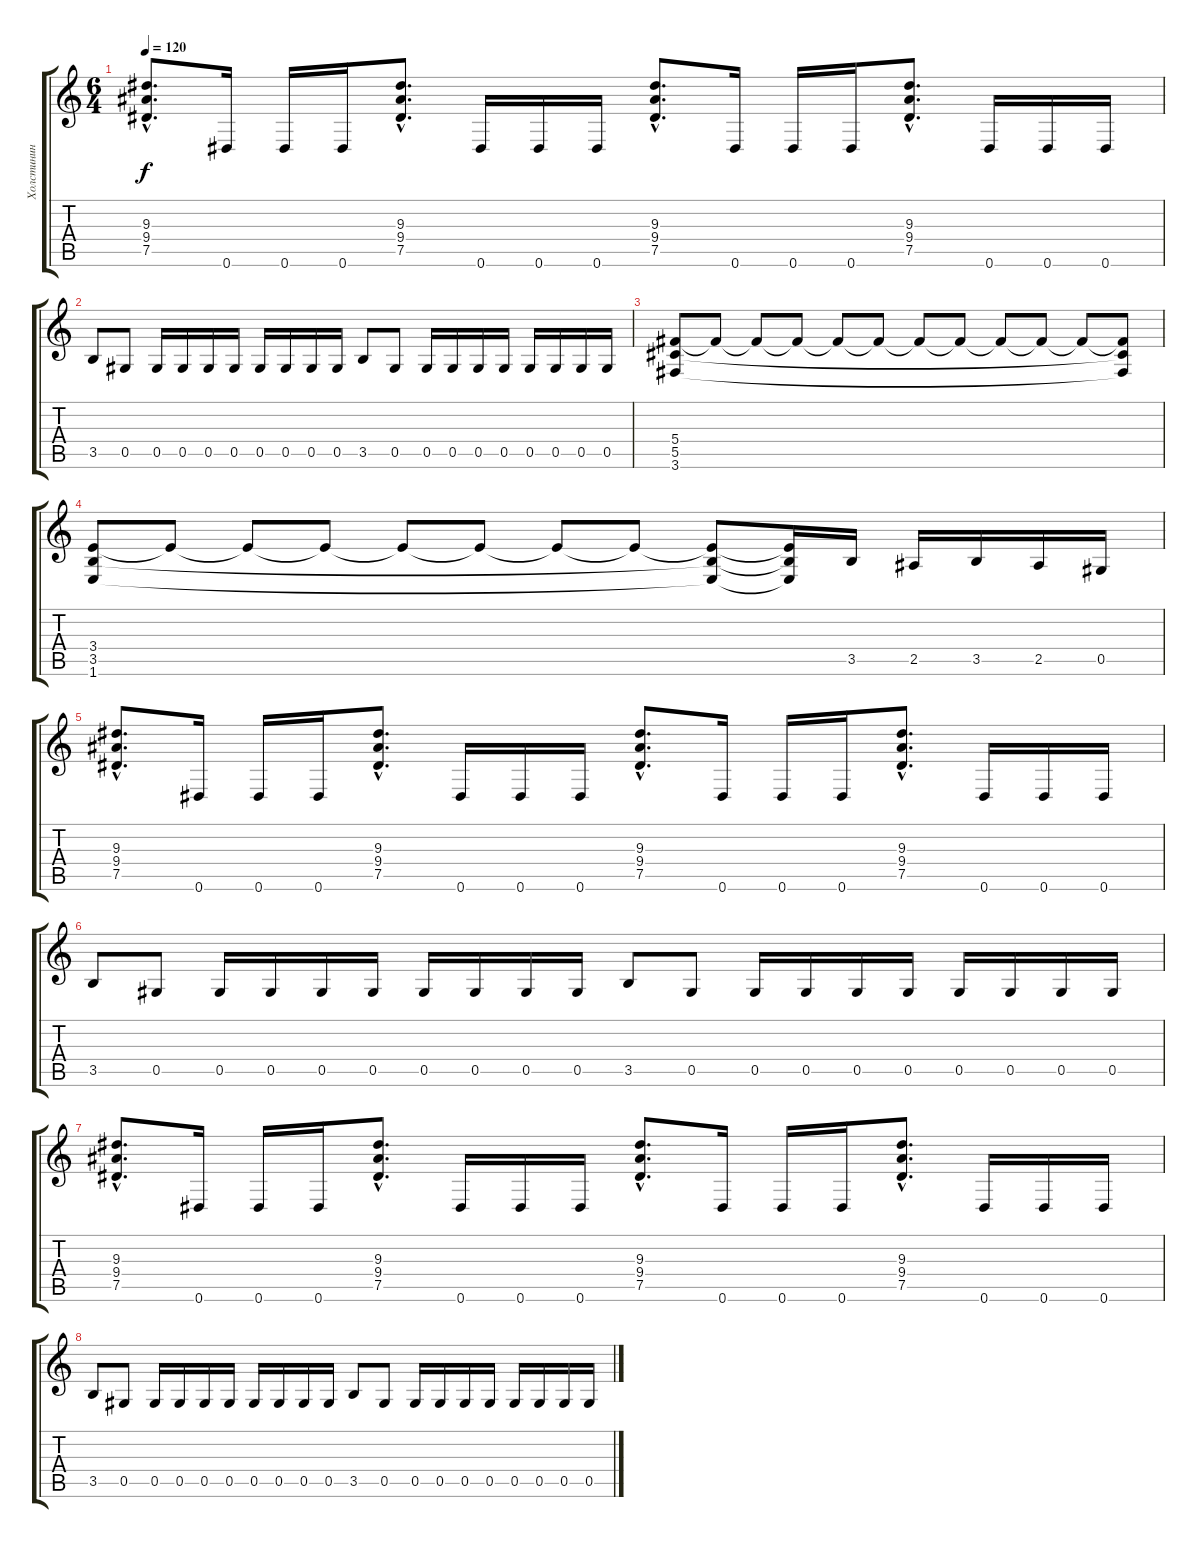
\track ("Холстинин (Guitar 1)" "Холстинин ") {instrument distortionguitar}
\staff {score tabs}
\tuning (Eb4 Bb3 Gb3 Db3 Ab2 Eb2) {hide}
\ts (6 4)
\tempo 120
\clef g2
\ks c
(9.3{hac} 9.4{hac} 7.5{hac}).8{d dy f} 0.6.16 0.6.16 0.6.16 (9.3{hac} 9.4{hac} 7.5{hac}).8{d} 0.6.16 0.6.16 0.6.16 (9.3{hac} 9.4{hac} 7.5{hac}).8{d} 0.6.16 0.6.16 0.6.16 (9.3{hac} 9.4{hac} 7.5{hac}).8{d} 0.6.16 0.6.16 0.6.16 |
3.5.8 0.5.8 0.5.16 0.5.16 0.5.16 0.5.16 0.5.16 0.5.16 0.5.16 0.5.16 3.5.8 0.5.8 0.5.16 0.5.16 0.5.16 0.5.16 0.5.16 0.5.16 0.5.16 0.5.16 |
(5.4 5.5 3.6).8 5.4{t}.8 5.4{t}.8 5.4{t}.8 5.4{t}.8 5.4{t}.8 5.4{t}.8 5.4{t}.8 5.4{t}.8 5.4{t}.8 5.4{t}.8 (5.4{t} 5.5{t} 3.6{t}).8 |
(3.4 3.5 1.6).8 3.4{t}.8 3.4{t}.8 3.4{t}.8 3.4{t}.8 3.4{t}.8 3.4{t}.8 3.4{t}.8 (3.4{t} 3.5{t} 1.6{t}).8 (3.4{t} 3.5{t} 1.6{t}).16 3.5.16 2.5.16 3.5.16 2.5.16 0.5.16 |
(9.3{hac} 9.4{hac} 7.5{hac}).8{d} 0.6.16 0.6.16 0.6.16 (9.3{hac} 9.4{hac} 7.5{hac}).8{d} 0.6.16 0.6.16 0.6.16 (9.3{hac} 9.4{hac} 7.5{hac}).8{d} 0.6.16 0.6.16 0.6.16 (9.3{hac} 9.4{hac} 7.5{hac}).8{d} 0.6.16 0.6.16 0.6.16 |
3.5.8 0.5.8 0.5.16 0.5.16 0.5.16 0.5.16 0.5.16 0.5.16 0.5.16 0.5.16 3.5.8 0.5.8 0.5.16 0.5.16 0.5.16 0.5.16 0.5.16 0.5.16 0.5.16 0.5.16 |
(9.3{hac} 9.4{hac} 7.5{hac}).8{d} 0.6.16 0.6.16 0.6.16 (9.3{hac} 9.4{hac} 7.5{hac}).8{d} 0.6.16 0.6.16 0.6.16 (9.3{hac} 9.4{hac} 7.5{hac}).8{d} 0.6.16 0.6.16 0.6.16 (9.3{hac} 9.4{hac} 7.5{hac}).8{d} 0.6.16 0.6.16 0.6.16 |
3.5.8 0.5.8 0.5.16 0.5.16 0.5.16 0.5.16 0.5.16 0.5.16 0.5.16 0.5.16 3.5.8 0.5.8 0.5.16 0.5.16 0.5.16 0.5.16 0.5.16 0.5.16 0.5.16 0.5.16
